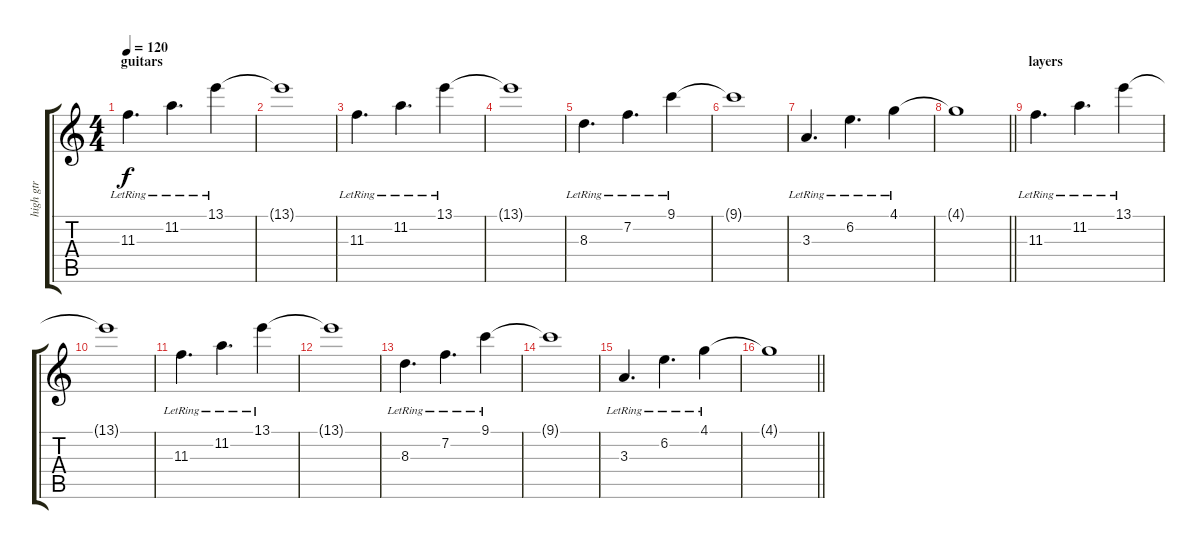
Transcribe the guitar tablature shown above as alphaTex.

\track ("high gtr" "high gtr") {instrument electricguitarjazz}
\staff {score tabs}
\tuning (Eb4 Bb3 Gb3 Db3 Ab2 Db2) {hide}
\ts (4 4)
\section ("" "guitars")
\tempo 120
\clef g2
\ks c
11.3{lr}.4{d dy f} 11.2{lr}.4{d} 13.1{lr}.4 |
13.1{t}.1 |
11.3{lr}.4{d} 11.2{lr}.4{d} 13.1{lr}.4 |
13.1{t}.1 |
8.3{lr}.4{d} 7.2{lr}.4{d} 9.1{lr}.4 |
9.1{t}.1 |
3.3{lr}.4{d} 6.2{lr}.4{d} 4.1{lr}.4 |
\barLineRight lightlight
4.1{t}.1 |
\section ("" "layers")
11.3{lr}.4{d} 11.2{lr}.4{d} 13.1{lr}.4 |
13.1{t}.1 |
11.3{lr}.4{d} 11.2{lr}.4{d} 13.1{lr}.4 |
13.1{t}.1 |
8.3{lr}.4{d} 7.2{lr}.4{d} 9.1{lr}.4 |
9.1{t}.1 |
3.3{lr}.4{d} 6.2{lr}.4{d} 4.1{lr}.4 |
\barLineRight lightlight
4.1{t}.1
